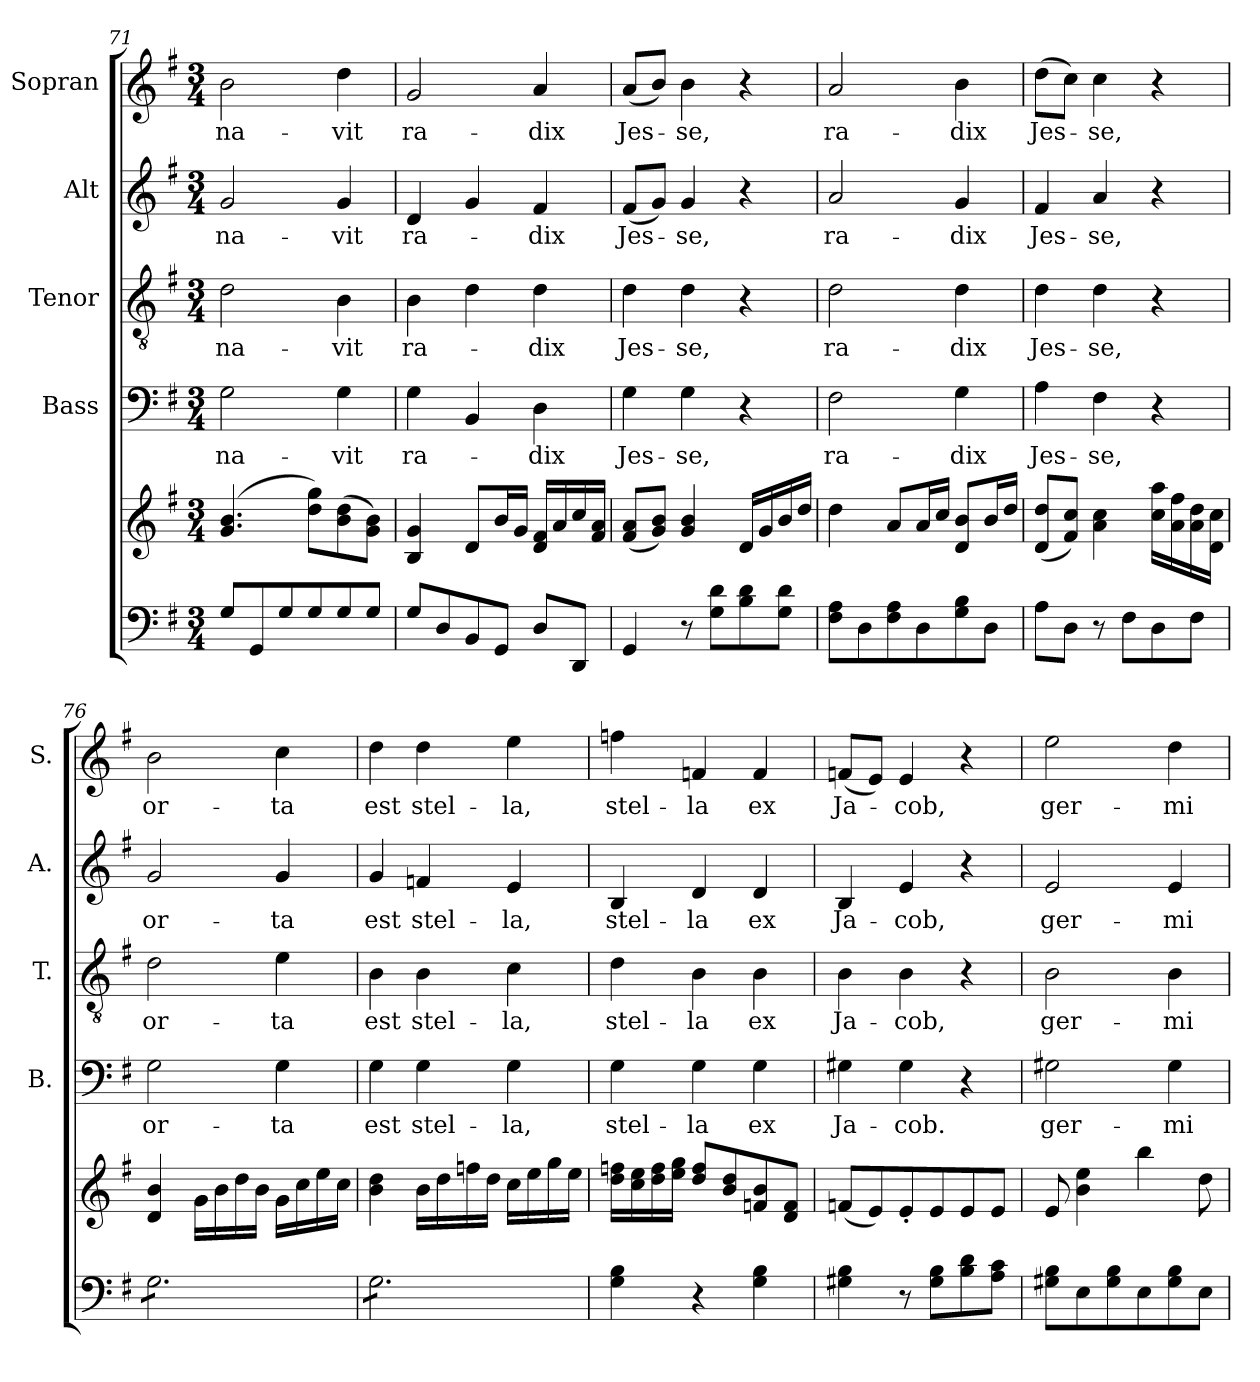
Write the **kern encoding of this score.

**kern	**kern	**kern	**text	**kern	**text	**kern	**text	**kern	**text
*part5	*part5	*part4	*part4	*part3	*part3	*part2	*part2	*part1	*part1
*staff6	*staff5	*staff4	*staff4	*staff3	*staff3	*staff2	*staff2	*staff1	*staff1
*	*	*I"Bass	*	*I"Tenor	*	*I"Alt	*	*I"Sopran	*
*	*	*I'B.	*	*I'T.	*	*I'A.	*	*I'S.	*
*clefF4	*clefG2	*clefF4	*	*clefGv2	*	*clefG2	*	*clefG2	*
*k[f#]	*k[f#]	*k[f#]	*	*k[f#]	*	*k[f#]	*	*k[f#]	*
*G:	*G:	*G:	*	*G:	*	*G:	*	*G:	*
*M3/4	*M3/4	*M3/4	*	*M3/4	*	*M3/4	*	*M3/4	*
=71	=71	=71	=71	=71	=71	=71	=71	=71	=71
!	!	!	!LO:LY:b	!	!LO:LY:b	!	!LO:LY:b	!	!LO:LY:b
8G/L	(4.g/ 4.b/	2G\	-na-	2d\	-na-	2g/	-na-	2b\	-na-
8GG/	.	.	.	.	.	.	.	.	.
8G/	.	.	.	.	.	.	.	.	.
8G/	8dd\ 8gg\L)	.	.	.	.	.	.	.	.
!	!	!	!LO:LY:b	!	!LO:LY:b	!	!LO:LY:b	!	!LO:LY:b
8G/	(>8b\ 8dd\	4G\	-vit	4B\	-vit	4g/	-vit	4dd\	-vit
8G/J	8g\ 8b\J)	.	.	.	.	.	.	.	.
=72	=72	=72	=72	=72	=72	=72	=72	=72	=72
!	!	!	!LO:LY:b	!	!LO:LY:b	!	!LO:LY:b	!	!LO:LY:b
8G/L	4B/ 4g/	4G\	ra-	4B\	ra-	4d/	ra-	2g/	ra-
8D/	.	.	.	.	.	.	.	.	.
8BB/	8d/L	4BB/	.	4d\	.	4g/	.	.	.
8GG/J	16b/L	.	.	.	.	.	.	.	.
.	16g/JJ	.	.	.	.	.	.	.	.
!	!	!	!LO:LY:b	!	!LO:LY:b	!	!LO:LY:b	!	!LO:LY:b
8D/L	16d/ 16f#/LL	4D\	-dix	4d\	-dix	4f#/	-dix	4a/	-dix
.	16a/	.	.	.	.	.	.	.	.
8DD/J	16cc/	.	.	.	.	.	.	.	.
.	16f#/ 16a/JJ	.	.	.	.	.	.	.	.
=73	=73	=73	=73	=73	=73	=73	=73	=73	=73
!	!	!	!LO:LY:b	!	!LO:LY:b	!	!LO:LY:b	!	!LO:LY:b
4GG/	(<8f#/ 8a/L	4G\	Jes-	4d\	Jes-	(<8f#/L	Jes-	(<8a/L	Jes-
.	8g/ 8b/J)	.	.	.	.	8g/J)	.	8b/J)	.
!	!	!	!LO:LY:b	!	!LO:LY:b	!	!LO:LY:b	!	!LO:LY:b
8r	4g/ 4b/	4G\	-se,	4d\	-se,	4g/	-se,	4b\	-se,
8G\ 8d\L	.	.	.	.	.	.	.	.	.
8B\ 8d\	16d/LL	4r	.	4r	.	4r	.	4r	.
.	16g/	.	.	.	.	.	.	.	.
8G\ 8d\J	16b/	.	.	.	.	.	.	.	.
.	16dd/JJ	.	.	.	.	.	.	.	.
=74	=74	=74	=74	=74	=74	=74	=74	=74	=74
!	!	!	!LO:LY:b	!	!LO:LY:b	!	!LO:LY:b	!	!LO:LY:b
8F#\ 8A\L	4dd\	2F#\	ra-	2d\	ra-	2a/	ra-	2a/	ra-
8D\	.	.	.	.	.	.	.	.	.
8F#\ 8A\	8a/L	.	.	.	.	.	.	.	.
8D\	16a/L	.	.	.	.	.	.	.	.
.	16cc/JJ	.	.	.	.	.	.	.	.
!	!	!	!LO:LY:b	!	!LO:LY:b	!	!LO:LY:b	!	!LO:LY:b
8G\ 8B\	8d/ 8b/L	4G\	-dix	4d\	-dix	4g/	-dix	4b\	-dix
8D\J	16b/L	.	.	.	.	.	.	.	.
.	16dd/JJ	.	.	.	.	.	.	.	.
!!LO:PB:g=z
=75	=75	=75	=75	=75	=75	=75	=75	=75	=75
!	!	!	!LO:LY:b	!	!LO:LY:b	!	!LO:LY:b	!	!LO:LY:b
8A\L	(<8d/ 8dd/L	4A\	Jes-	4d\	Jes-	4f#/	Jes-	(>8dd\L	Jes-
8D\J	8f#/ 8cc/J)	.	.	.	.	.	.	8cc\J)	.
!	!	!	!LO:LY:b	!	!LO:LY:b	!	!LO:LY:b	!	!LO:LY:b
8r	4a\ 4cc\	4F#\	-se,	4d\	-se,	4a/	-se,	4cc\	-se,
8F#\L	.	.	.	.	.	.	.	.	.
8D\	16cc\ 16aa\LL	4r	.	4r	.	4r	.	4r	.
.	16a\ 16ff#\	.	.	.	.	.	.	.	.
8F#\J	16a\ 16dd\	.	.	.	.	.	.	.	.
.	16d\ 16cc\JJ	.	.	.	.	.	.	.	.
=76	=76	=76	=76	=76	=76	=76	=76	=76	=76
!	!	!	!LO:LY:b	!	!LO:LY:b	!	!LO:LY:b	!	!LO:LY:b
*tremolo	*	*	*	*	*	*	*	*	*
8G\L	4d/ 4b/	2G\	or-	2d\	or-	2g/	or-	2b\	or-
8G\	.	.	.	.	.	.	.	.	.
8G\	16g\LL	.	.	.	.	.	.	.	.
.	16b\	.	.	.	.	.	.	.	.
8G\	16dd\	.	.	.	.	.	.	.	.
.	16b\JJ	.	.	.	.	.	.	.	.
!	!	!	!LO:LY:b	!	!LO:LY:b	!	!LO:LY:b	!	!LO:LY:b
8G\	16g\LL	4G\	-ta	4e\	-ta	4g/	-ta	4cc\	-ta
.	16cc\	.	.	.	.	.	.	.	.
8G\J	16ee\	.	.	.	.	.	.	.	.
.	16cc\JJ	.	.	.	.	.	.	.	.
=77	=77	=77	=77	=77	=77	=77	=77	=77	=77
!	!	!	!LO:LY:b	!	!LO:LY:b	!	!LO:LY:b	!	!LO:LY:b
8G\L	4b\ 4dd\	4G\	est	4B\	est	4g/	est	4dd\	est
8G\	.	.	.	.	.	.	.	.	.
!	!	!	!LO:LY:b	!	!LO:LY:b	!	!LO:LY:b	!	!LO:LY:b
8G\	16b\LL	4G\	stel-	4B\	stel-	4fn/	stel-	4dd\	stel-
.	16dd\	.	.	.	.	.	.	.	.
8G\	16ffn\	.	.	.	.	.	.	.	.
.	16dd\JJ	.	.	.	.	.	.	.	.
!	!	!	!LO:LY:b	!	!LO:LY:b	!	!LO:LY:b	!	!LO:LY:b
8G\	16cc\LL	4G\	-la,	4c\	-la,	4e/	-la,	4ee\	-la,
.	16ee\	.	.	.	.	.	.	.	.
8G\J	16gg\	.	.	.	.	.	.	.	.
*Xtremolo	*	*	*	*	*	*	*	*	*
.	16ee\JJ	.	.	.	.	.	.	.	.
=78	=78	=78	=78	=78	=78	=78	=78	=78	=78
!	!	!	!LO:LY:b	!	!LO:LY:b	!	!LO:LY:b	!	!LO:LY:b
4G\ 4B\	16dd\ 16ffn\LL	4G\	stel-	4d\	stel-	4B/	stel-	4ffn\	stel-
.	16cc\ 16ee\	.	.	.	.	.	.	.	.
.	16dd\ 16ff\	.	.	.	.	.	.	.	.
.	16ee\ 16gg\JJ	.	.	.	.	.	.	.	.
!	!	!	!LO:LY:b	!	!LO:LY:b	!	!LO:LY:b	!	!LO:LY:b
4r	8dd/ 8ff/L	4G\	-la	4B\	-la	4d/	-la	4fn/	-la
.	8b/ 8dd/	.	.	.	.	.	.	.	.
!	!	!	!LO:LY:b	!	!LO:LY:b	!	!LO:LY:b	!	!LO:LY:b
4G\ 4B\	8fn/ 8b/	4G\	ex	4B\	ex	4d/	ex	4f/	ex
.	8d/ 8f/J	.	.	.	.	.	.	.	.
=79	=79	=79	=79	=79	=79	=79	=79	=79	=79
!	!	!	!LO:LY:b	!	!LO:LY:b	!	!LO:LY:b	!	!LO:LY:b
4G#X\ 4B\	(<8fn/L	4G#X\	Ja-	4B\	Ja-	4B/	Ja-	(<8fn/L	Ja-
.	8e/)	.	.	.	.	.	.	8e/J)	.
!	!	!	!LO:LY:b	!	!LO:LY:b	!	!LO:LY:b	!	!LO:LY:b
8r	8e'</	4G#\	-cob.	4B\	-cob,	4e/	-cob,	4e/	-cob,
8G#\ 8B\L	8e/	.	.	.	.	.	.	.	.
8B\ 8d\	8e/	4r	.	4r	.	4r	.	4r	.
8A\ 8c\J	8e/J	.	.	.	.	.	.	.	.
!!LO:LB:g=z
=80	=80	=80	=80	=80	=80	=80	=80	=80	=80
!	!	!	!LO:LY:b	!	!LO:LY:b	!	!LO:LY:b	!	!LO:LY:b
8G#X\ 8B\L	8e/	2G#X\	ger-	2B\	ger-	2e/	ger-	2ee\	ger-
8E\	4b\ 4ee\	.	.	.	.	.	.	.	.
8G#\ 8B\	.	.	.	.	.	.	.	.	.
8E\	4bb\	.	.	.	.	.	.	.	.
!	!	!	!LO:LY:b	!	!LO:LY:b	!	!LO:LY:b	!	!LO:LY:b
8G#\ 8B\	.	4G#\	-mi-	4B\	-mi-	4e/	-mi-	4dd\	-mi-
8E\J	8dd\	.	.	.	.	.	.	.	.
=	=	=	=	=	=	=	=	=	=
*-	*-	*-	*-	*-	*-	*-	*-	*-	*-
